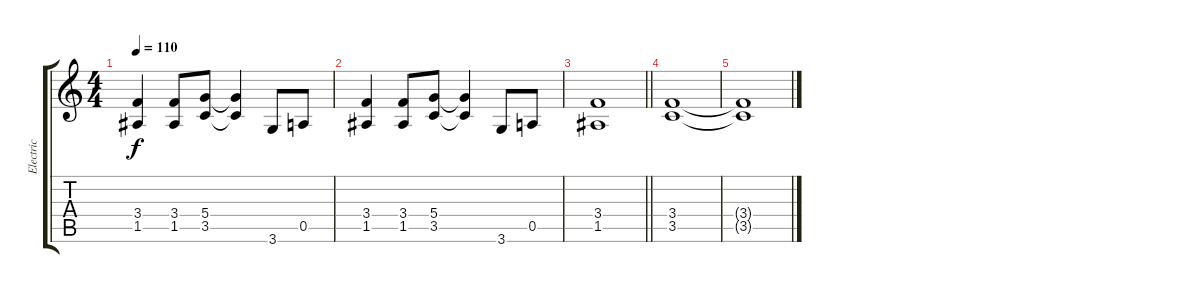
\track ("Electric" "Electric") {instrument overdrivenguitar}
\staff {score tabs}
\tuning (E4 B3 G3 D3 A2 E2) {hide}
\ts (4 4)
\tempo 110
\clef g2
\ks c
(3.4 1.5).4{dy f} (3.4 1.5).8 (5.4 3.5).8 (5.4{t} 3.5{t}).4 3.6.8 0.5.8 |
(3.4 1.5).4 (3.4 1.5).8 (5.4 3.5).8 (5.4{t} 3.5{t}).4 3.6.8 0.5.8 |
\barLineRight lightlight
(3.4 1.5).1 |
(3.4 3.5).1 |
(3.4{t} 3.5{t}).1
